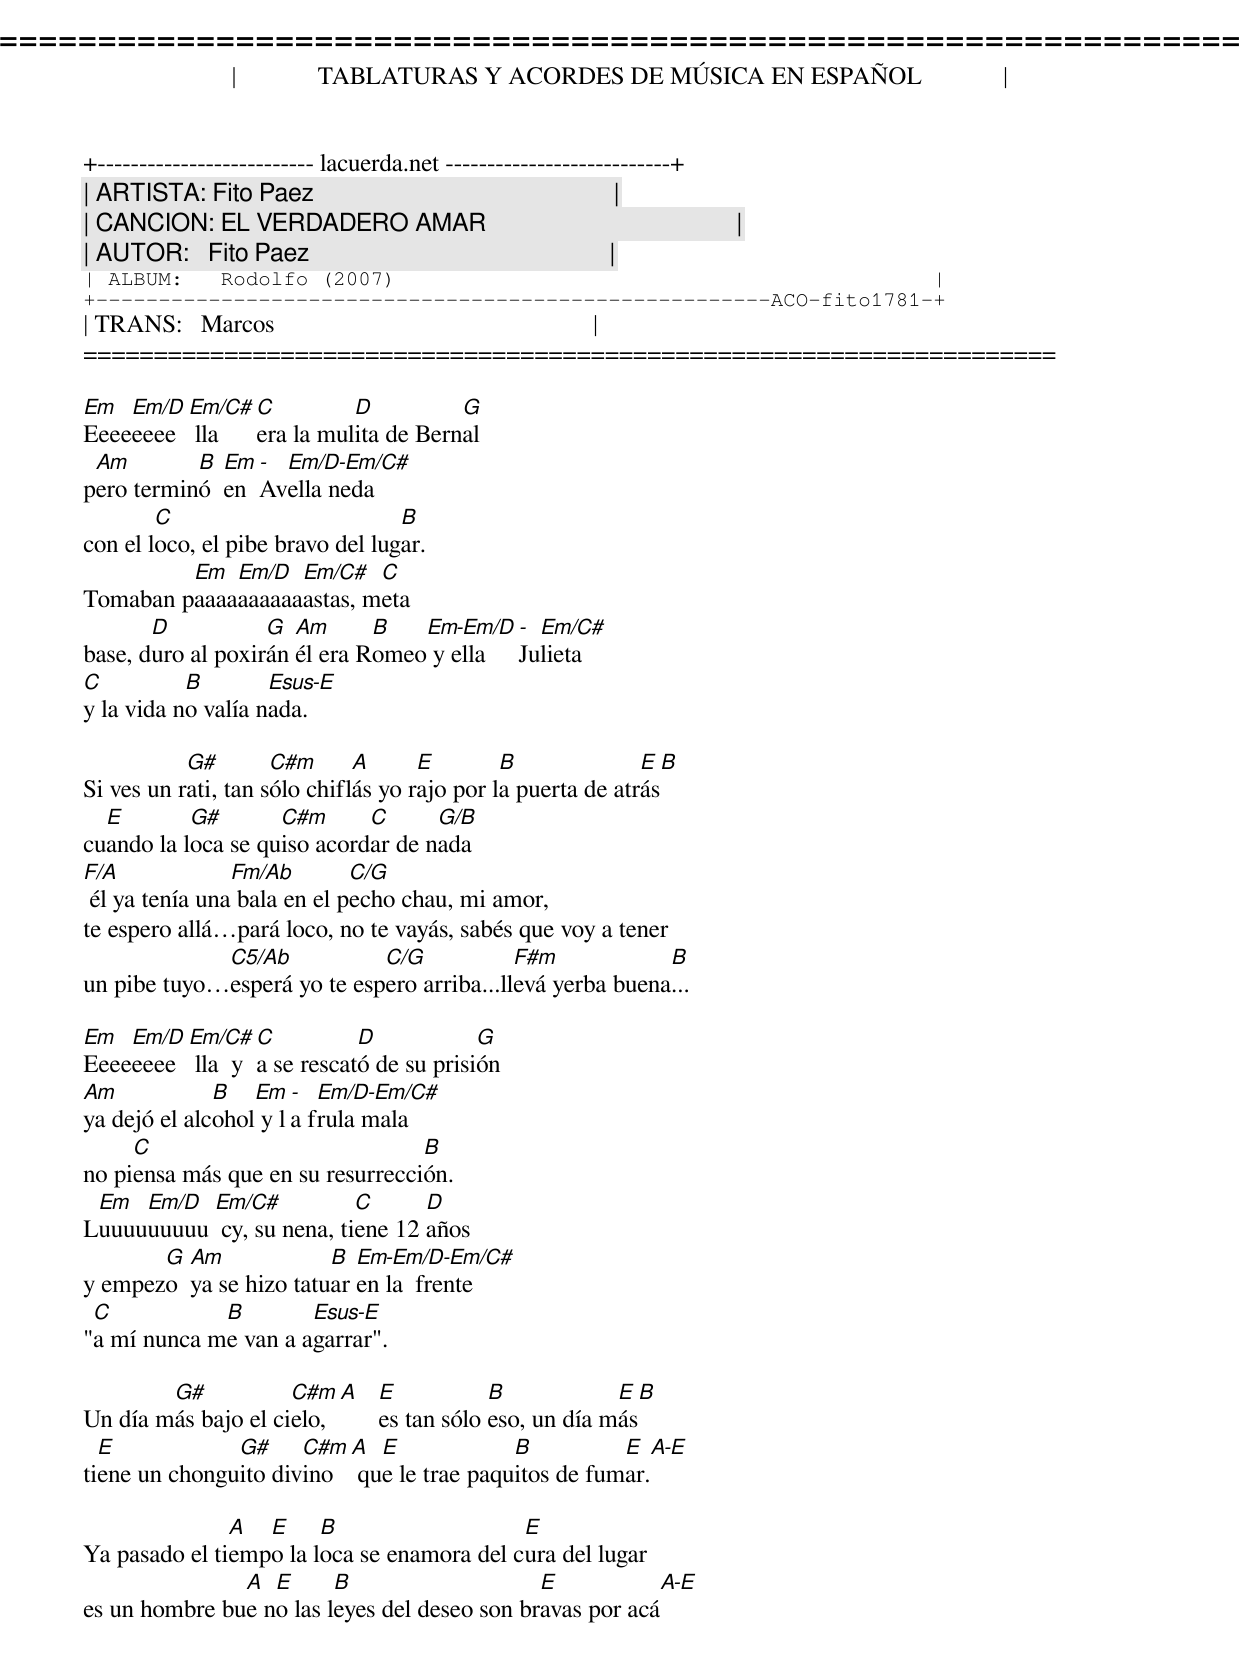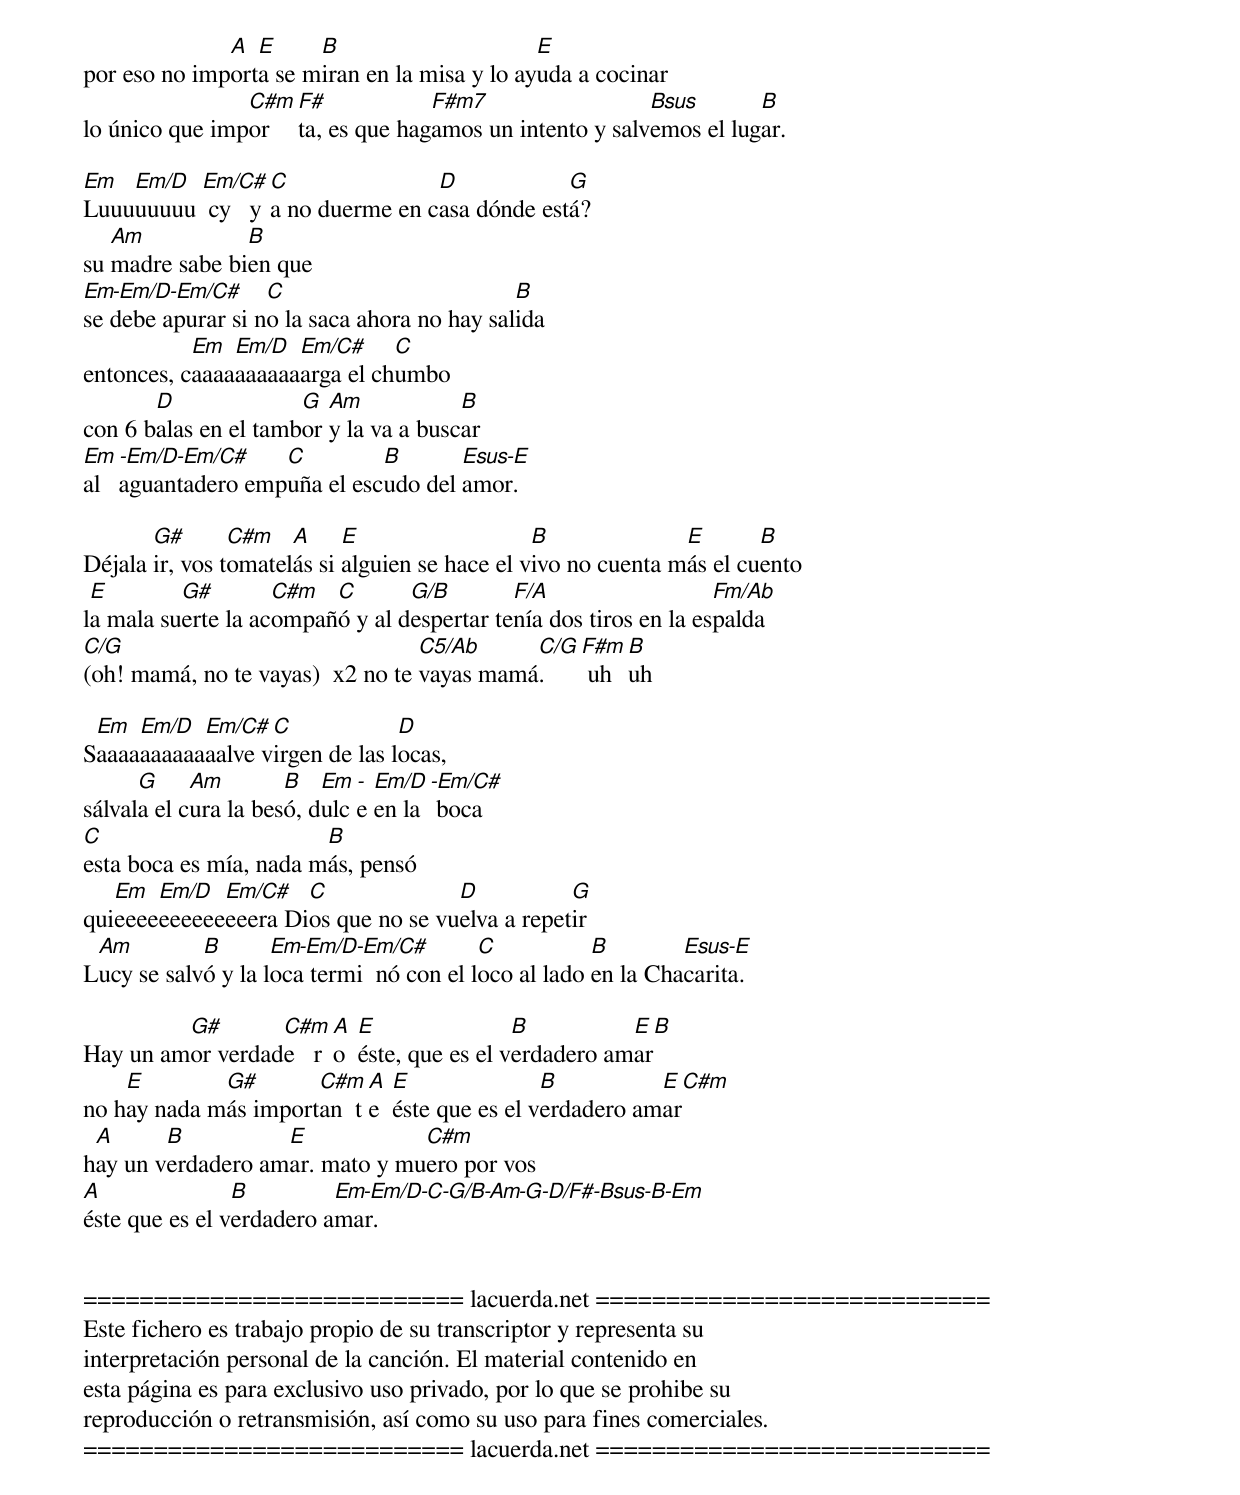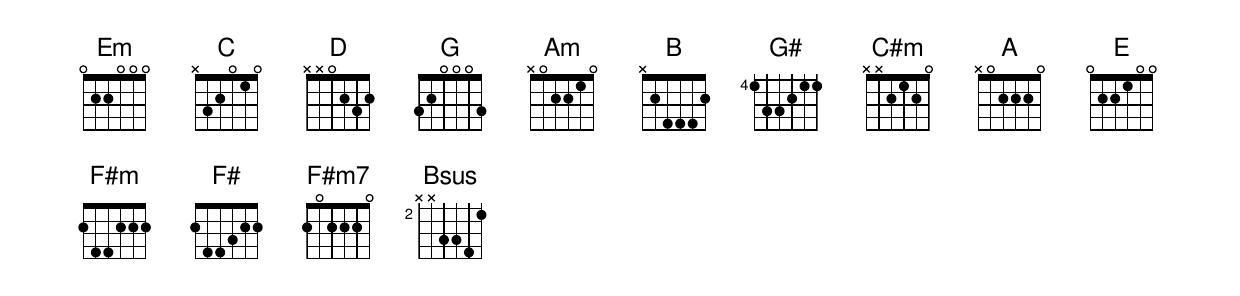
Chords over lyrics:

=====================================================================
|             TABLATURAS Y ACORDES DE MÚSICA EN ESPAÑOL             |
+-------------------------- lacuerda.net ---------------------------+
| ARTISTA: Fito Paez                                                |
| CANCION: EL VERDADERO AMAR                                        |
| AUTOR:   Fito Paez                                                |
| ALBUM:   Rodolfo (2007)                                           |
+------------------------------------------------------ACO-fito1781-+
| TRANS:   Marcos                                                   |
=====================================================================

Em  Em/D  Em/C#  C         D          G
Eeeeeeee   lla   era la mulita de Bernal
 Am        B  Em - Em/D-Em/C#
pero terminó  en Avella neda
        C                         B
con el loco, el pibe bravo del lugar.
         Em  Em/D  Em/C#   C
Tomaban paaaaaaaaaaastas, meta
       D           G  Am      B   Em-Em/D - Em/C#
base, duro al poxirán él era Romeo y ella Julieta
C          B        Esus-E
y la vida no valía nada.

           G#        C#m      A      E        B              E  B
Si ves un rati, tan sólo chiflás yo rajo por la puerta de atrás
  E        G#       C#m      C      G/B
cuando la loca se quiso acordar de nada
F/A             Fm/Ab        C/G
 él ya tenía una bala en el pecho chau, mi amor,
te espero allápará loco, no te vayás, sabés que voy a tener
             C5/Ab           C/G            F#m            B
un pibe tuyoesperá yo te espero arriba...llevá yerba buena...

Em  Em/D  Em/C#  C          D            G
Eeeeeeee   lla  ya se rescató de su prisión
Am            B   Em  -  Em/D-Em/C#
ya dejó el alcohol y la frula mala
     C                            B
no piensa más que en su resurrección.
 Em  Em/D  Em/C#           C      D
Luuuuuuuuu  cy, su nena, tiene 12 años
       G  Am             B  Em-Em/D-Em/C#
y empezo  ya se hizo tatuar en la  frente
 C           B        Esus-E
"a mí nunca me van a agarrar".

        G#           C#m  A  E           B            E  B
Un día más bajo el cielo,    es tan sólo eso, un día más
  E            G#     C#m  A  E             B          E  A-E
tiene un chonguito divino   que le trae paquitos de fumar.

               A  E     B                   E
Ya pasado el tiempo la loca se enamora del cura del lugar
               A  E      B                    E           A-E
es un hombre bue no las leyes del deseo son bravas por acá
              A  E     B                      E
por eso no importa se miran en la misa y lo ayuda a cocinar
                C#m  F#            F#m7                  Bsus       B
lo único que impor   ta, es que hagamos un intento y salvemos el lugar.

Em  Em/D  Em/C#  C               D            G
Luuuuuuuu  cy   ya no duerme en casa dónde está?
   Am           B
su madre sabe bien que
Em-Em/D-Em/C#      C                         B
se debe apurar si no la saca ahora no hay salida
           Em  Em/D  Em/C#     C
entonces, caaaaaaaaaaarga el chumbo
       D              G  Am            B
con 6 balas en el tambor y la va a buscar
Em -Em/D-Em/C#    C         B       Esus-E
al aguantadero empuña el escudo del amor.

       G#       C#m   A     E                   B              E       B
Déjala ir, vos tomatelás si alguien se hace el vivo no cuenta más el cuento
 E        G#        C#m  C       G/B        F/A                   Fm/Ab
la mala suerte la acompañó y al despertar tenía dos tiros en la espalda
C/G                               C5/Ab     C/G  F#m  B
(oh! mamá, no te vayas)  x2 no te vayas mamá.     uh  uh

 Em  Em/D  Em/C#  C             D
Saaaaaaaaaaaalve virgen de las locas,
      G     Am        B   Em - Em/D -Em/C#
sálvala el cura la besó, dulce en la boca
C                       B
esta boca es mía, nada más, pensó
   Em  Em/D  Em/C#   C              D           G
quieeeeeeeeeeeeera Dios que no se vuelva a repetir
 Am         B       Em-Em/D-Em/C#         C           B        Esus-E
Lucy se salvó y la loca termi  nó con el loco al lado en la Chacarita.

         G#       C#m  A  E                B          E  B
Hay un amor verdade   ro  éste, que es el verdadero amar
    E        G#       C#m  A  E               B          E  C#m
no hay nada más importan  te  éste que es el verdadero amar
 A      B          E            C#m
hay un verdadero amar. mato y muero por vos
A               B         Em-Em/D-C-G/B-Am-G-D/F#-Bsus-B-Em
éste que es el verdadero amar.


=========================== lacuerda.net ============================
Este fichero es trabajo propio de su transcriptor y representa su
interpretación personal de la canción. El material contenido en
esta página es para exclusivo uso privado, por lo que se prohibe su
reproducción o retransmisión, así como su uso para fines comerciales.
=========================== lacuerda.net ============================
